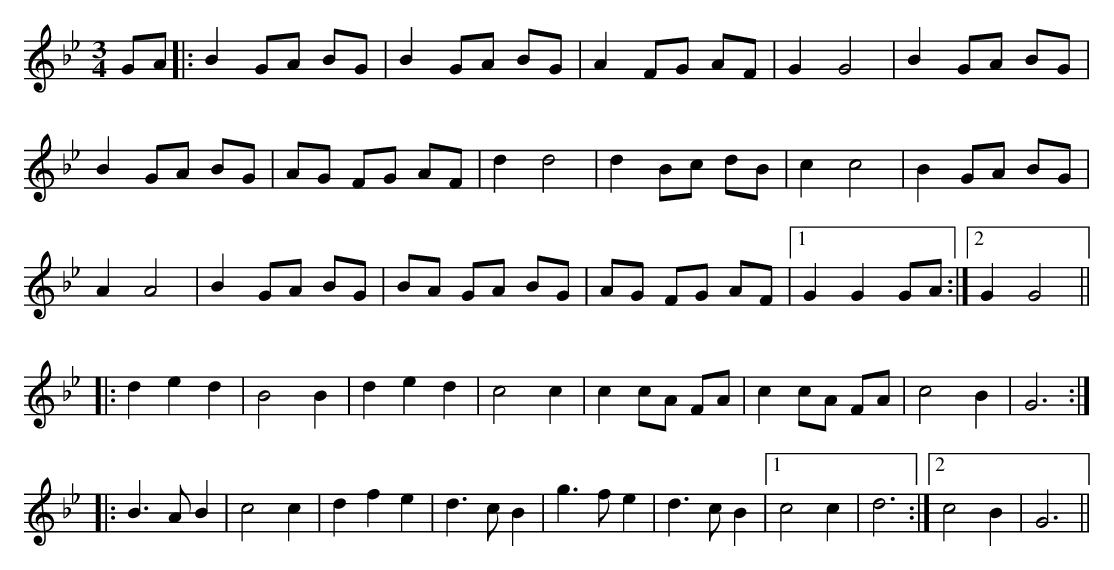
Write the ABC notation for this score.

X:1
M:3/4
K:Gmin
GA|:B2GA BG|B2GA BG|A2FG AF|G2G4|B2GA BG|
B2GA BG|AG FG AF|d2d4|d2Bc dB|c2c4|B2GA BG|
A2A4|B2GA BG|BA GA BG|AG FG AF|1 G2G2GA:|2 G2G4||
|:d2e2d2|B4B2|d2e2d2|c4c2|c2cA FA|c2cA FA|c4B2|G6:|
|:B3A B2|c4c2|d2f2e2|d3c B2|g3f e2|d3c B2|1 c4c2|d6:|2 c4B2|G6||
